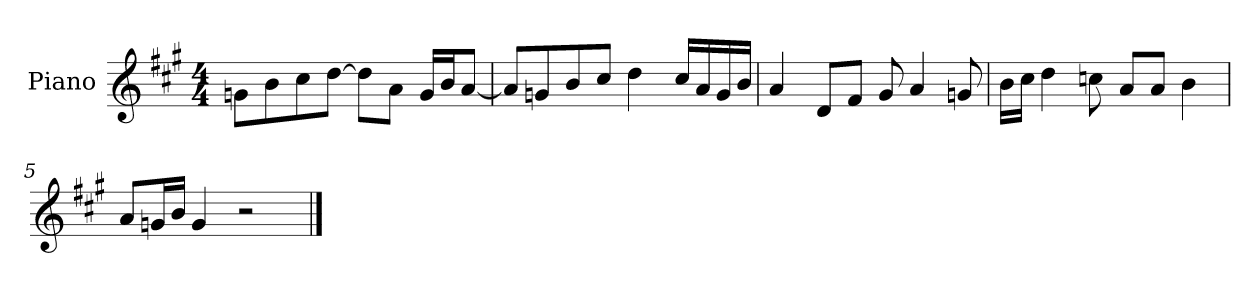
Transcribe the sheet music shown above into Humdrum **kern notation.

**kern
*part1
*staff1
*I"Piano
*I'P-no
*clefG2
*k[f#c#g#]
*M4/4
*MM90
=1
8gn\L
8b\
8cc#\
[8dd\J
8dd\L]
8a\J
16g/LL
16b/J
[8a/J
=2
8a/L]
8gn/
8b/
8cc#/J
4dd\
16cc#/LL
16a/
16g/
16b/JJ
=3
4a/
8d/L
8f#/J
8g#/
4a/
8gn/
=4
16b\LL
16cc#\JJ
4dd\
8ccn\
8a/L
8a/J
4b\
!!LO:LB:g=z
=5
8a/L
16gn/L
16b/JJ
4g/
2r
==
*-
